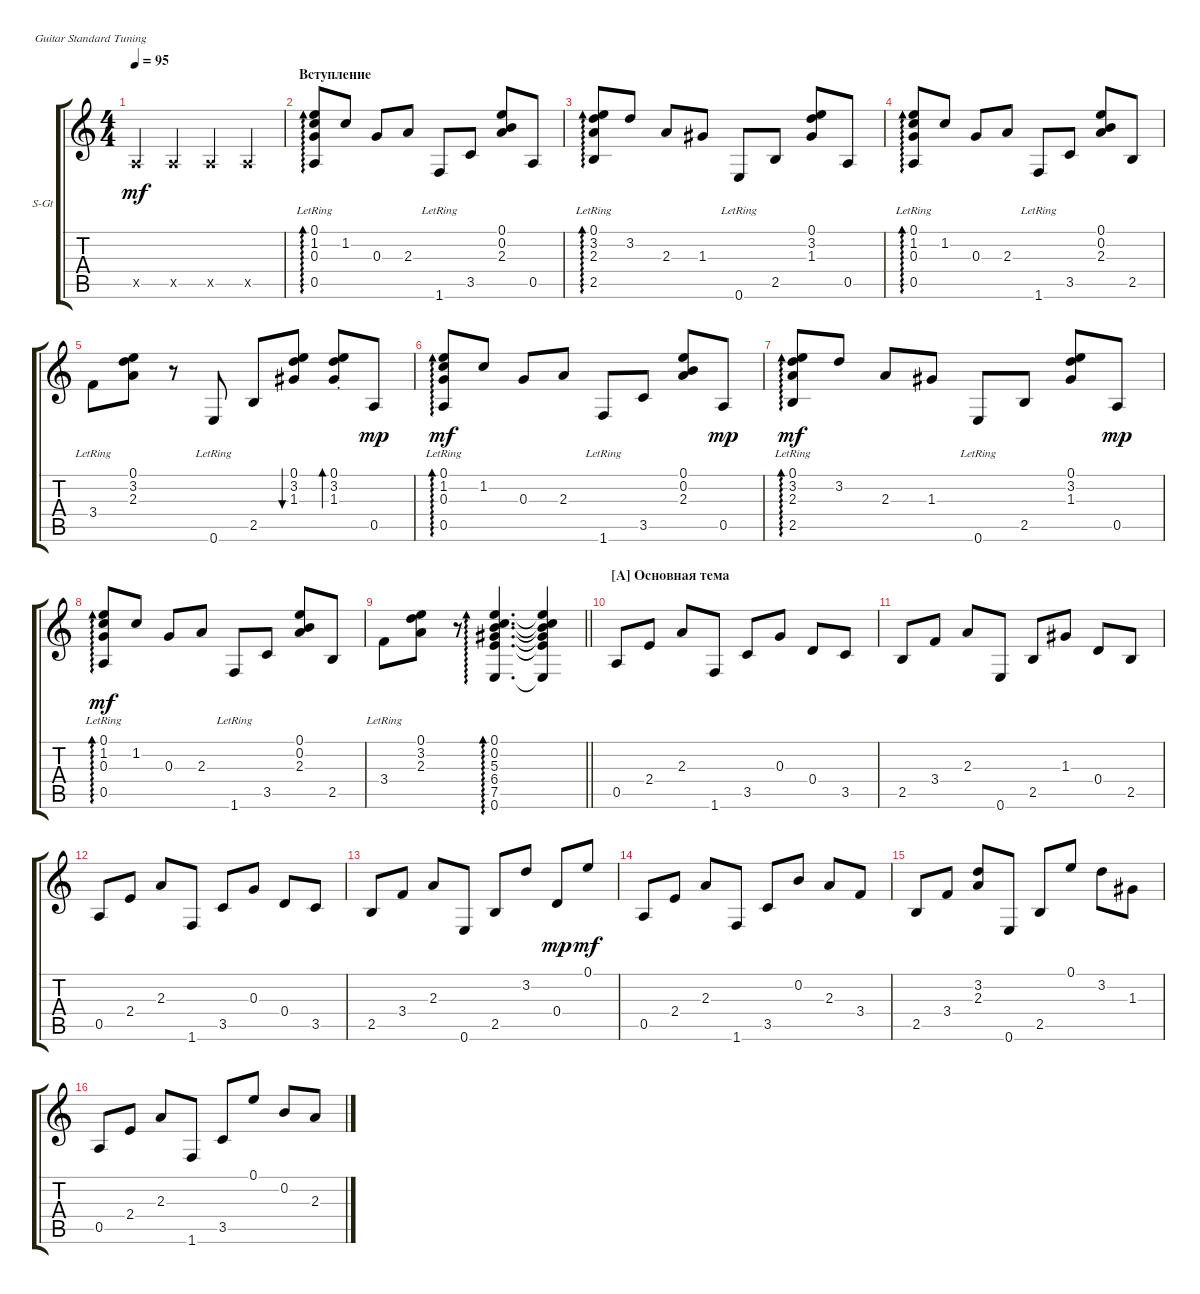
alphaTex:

\defaultSystemsLayout 4
\bracketExtendMode groupsimilarinstruments
\firstSystemTrackNameOrientation horizontal
\otherSystemsTrackNameOrientation horizontal
\track ("Steel Guitar" "S-Gt") {instrument acousticguitarsteel}
\staff {score tabs}
\tuning (E4 B3 G3 D3 A2 E2)
\ts (4 4)
\tempo 95
\clef g2
\ks c
0.5{x}.4{dy mf instrument acousticguitarsteel} 0.5{x}.4 0.5{x}.4 0.5{x}.4 |
\section ("" "Вступление")
(0.5{lr} 0.1 0.3 1.2).8{ad 0} 1.2.8 0.3.8 2.3.8 1.6{lr}.8 3.5.8 (0.2 0.1 2.3).8 0.5.8 |
(0.1 2.5{lr} 3.2 2.3).8{ad 0} 3.2.8 2.3.8 1.3.8 0.6{lr}.8 2.5.8 (1.3 3.2 0.1).8 0.5.8 |
(0.5{lr} 0.1 0.3 1.2).8{ad 0} 1.2.8 0.3.8 2.3.8 1.6{lr}.8 3.5.8 (0.2 0.1 2.3).8 2.5.8 |
3.4{lr}.8 (3.2 2.3 0.1).8 r.8 0.6{lr}.8 2.5.8 (1.3 3.2 0.1).8{bu 30} (1.3{st} 3.2{st} 0.1{st}).8{bd 30} 0.5.8{dy mp} |
(0.5{lr} 0.1 0.3 1.2).8{ad 0 dy mf} 1.2.8 0.3.8 2.3.8 1.6{lr}.8 3.5.8 (0.2 0.1 2.3).8 0.5.8{dy mp} |
(0.1 2.5{lr} 3.2 2.3).8{ad 0 dy mf} 3.2.8 2.3.8 1.3.8 0.6{lr}.8 2.5.8 (1.3 3.2 0.1).8 0.5.8{dy mp} |
(0.5{lr} 0.1 0.3 1.2).8{ad 0 dy mf} 1.2.8 0.3.8 2.3.8 1.6{lr}.8 3.5.8 (0.2 0.1 2.3).8 2.5.8 |
\barLineRight lightlight
3.4{lr}.8 (3.2 2.3 0.1).8 r.8 (5.3 6.4 0.6 0.2 0.1 7.5).4{d ad 0} (5.3{t} 6.4{t} 0.6{t} 0.2{t} 0.1{t} 7.5{t}).4 |
\section ("A" "Основная тема")
0.5.8 2.4.8 2.3.8 1.6.8 3.5.8 0.3.8 0.4.8 3.5.8 |
2.5.8 3.4.8 2.3.8 0.6.8 2.5.8 1.3.8 0.4.8 2.5.8 |
0.5.8 2.4.8 2.3.8 1.6.8 3.5.8 0.3.8 0.4.8 3.5.8 |
2.5.8 3.4.8 2.3.8 0.6.8 2.5.8 3.2.8 0.4.8{dy mp} 0.1.8{dy mf} |
0.5.8 2.4.8 2.3.8 1.6.8 3.5.8 0.2.8 2.3.8 3.4.8 |
2.5.8 3.4.8 (2.3 3.2).8 0.6.8 2.5.8 0.1.8 3.2.8 1.3.8 |
0.5.8 2.4.8 2.3.8 1.6.8 3.5.8 0.1.8 0.2.8 2.3.8
